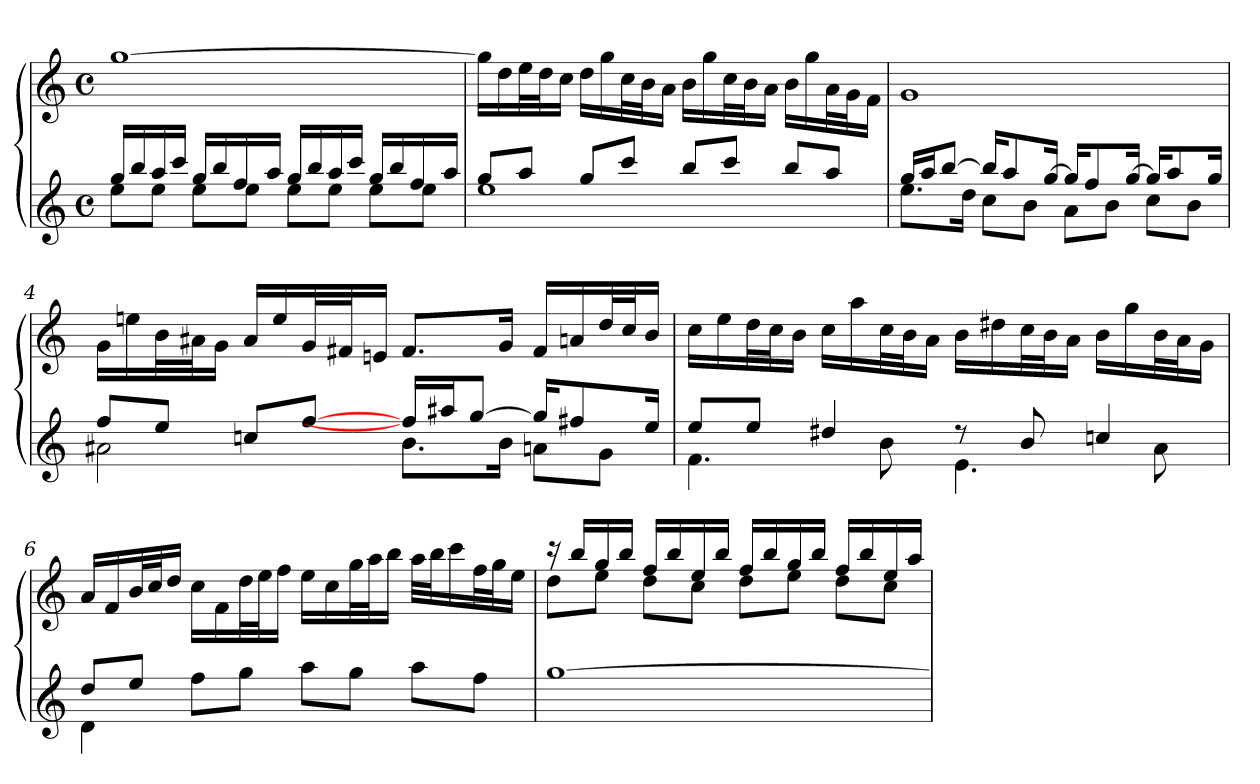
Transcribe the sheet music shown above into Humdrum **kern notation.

**kern	**kern
*part1	*part1
*staff2	*staff1
*M4/4	*M4/4
*met(c)	*met(c)
=1	=1
*^	*
16gg/LL	8ee\L	[>1gg
16bb/	.	.
16aa/	8ee\J	.
16ccc/JJ	.	.
16gg/LL	8ee\L	.
16bb/	.	.
16ff/	8ee\J	.
16aa/JJ	.	.
16gg/LL	8ee\L	.
16bb/	.	.
16aa/	8ee\J	.
16ccc/JJ	.	.
16gg/LL	8ee\L	.
16bb/	.	.
16ff/	8ee\J	.
16aa/JJ	.	.
=2	=2	=2
8gg/L	1ee	16gg\LL]
.	.	16dd\
8aa/J	.	32ee\K
.	.	32dd\k
.	.	16cc\JJ
8gg/L	.	16dd\LL
.	.	16gg\
8ccc/J	.	32cc\K
.	.	32b\k
.	.	16a\JJ
8bb/L	.	16b\LL
.	.	16gg\
8ccc/J	.	32cc\K
.	.	32b\k
.	.	16a\JJ
8bb/L	.	16b\LL
.	.	16gg\
8aa/J	.	32a\K
.	.	32g\k
.	.	16f\JJ
!!LO:LB:g=z
=3	=3	=3
16gg/LL	8.ee\L	1g
16aa/J	.	.
[>8bb/J	.	.
.	16dd\Jk	.
16bb/KL]	8cc\L	.
8aa/	.	.
.	8b\J	.
[>16gg/Jk	.	.
16gg/KL]	8a\L	.
8ff/	.	.
.	8b\J	.
[>16gg/Jk	.	.
16gg/KL]	8cc\L	.
8aa/	.	.
.	8b\J	.
16gg/Jk	.	.
=4	=4	=4
8ff/L	2a#X\	16g\LL
.	.	16een\
8ee/J	.	32b\L
.	.	32a#\J
.	.	16g\JJ
8ccn/L	.	16a#/LL
.	.	16ee/
[>8ff/J	.	32g/L
.	.	32f#X/J
.	.	16en/JJ
16ff#/LL]	8.b\L	8.f#/L
16aa#/J	.	.
[>8gg/J	.	.
.	16b\Jk	16g/Jk
16gg/KL]	8an\L	16f#/LL
8ff#/	.	16a/
.	8g\J	32dd/L
.	.	32cc/J
16ee/Jk	.	16b/JJ
!!LO:LB:g=z
=5	=5	=5
8ee/L	4.f\	16cc\LL
.	.	16ee\
8ee/J	.	32dd\L
.	.	32cc\J
.	.	16b\JJ
4dd#X/	.	16cc\LL
.	.	16aa\
.	8b\	32cc\L
.	.	32b\J
.	.	16a\JJ
8r	4.e\	16b\LL
.	.	16dd#\
8b/	.	32cc\L
.	.	32b\J
.	.	16a\JJ
4ccn/	.	16b\LL
.	.	16gg\
.	8a\	32b\L
.	.	32a\J
.	.	16g\JJ
=6	=6	=6
8dd/L	4d\	16a/LL
.	.	16f/
8ee/J	.	32b/L
.	.	32cc/J
.	.	16dd/JJ
2.ryy	8ff\L	16cc\LL
.	.	16f\
.	8gg\J	32dd\L
.	.	32ee\J
.	.	16ff\JJ
.	8aa\L	16ee\LL
.	.	16cc\
.	8gg\J	32gg\L
.	.	32aa\J
.	.	16bb\JJ
.	8aa\L	32aa\LLL
.	.	32bb\J
.	.	16ccc\
.	8ff\J	32ff\L
.	.	32gg\J
.	.	16ee\JJ
*v	*v	*
!!LO:LB:g=z
=7	=7
*	*^
[>1gg	16r	8dd\L
.	16bb/LL	.
.	16gg/	8ee\J
.	16bb/JJ	.
.	16ff/LL	8dd\L
.	16bb/	.
.	16ee/	8cc\J
.	16bb/JJ	.
.	16ff/LL	8dd\L
.	16bb/	.
.	16gg/	8ee\J
.	16bb/JJ	.
.	16ff/LL	8dd\L
.	16bb/	.
.	16ee/	8cc\J
.	16aa/JJ	.
*	*v	*v
=	=
*-	*-
